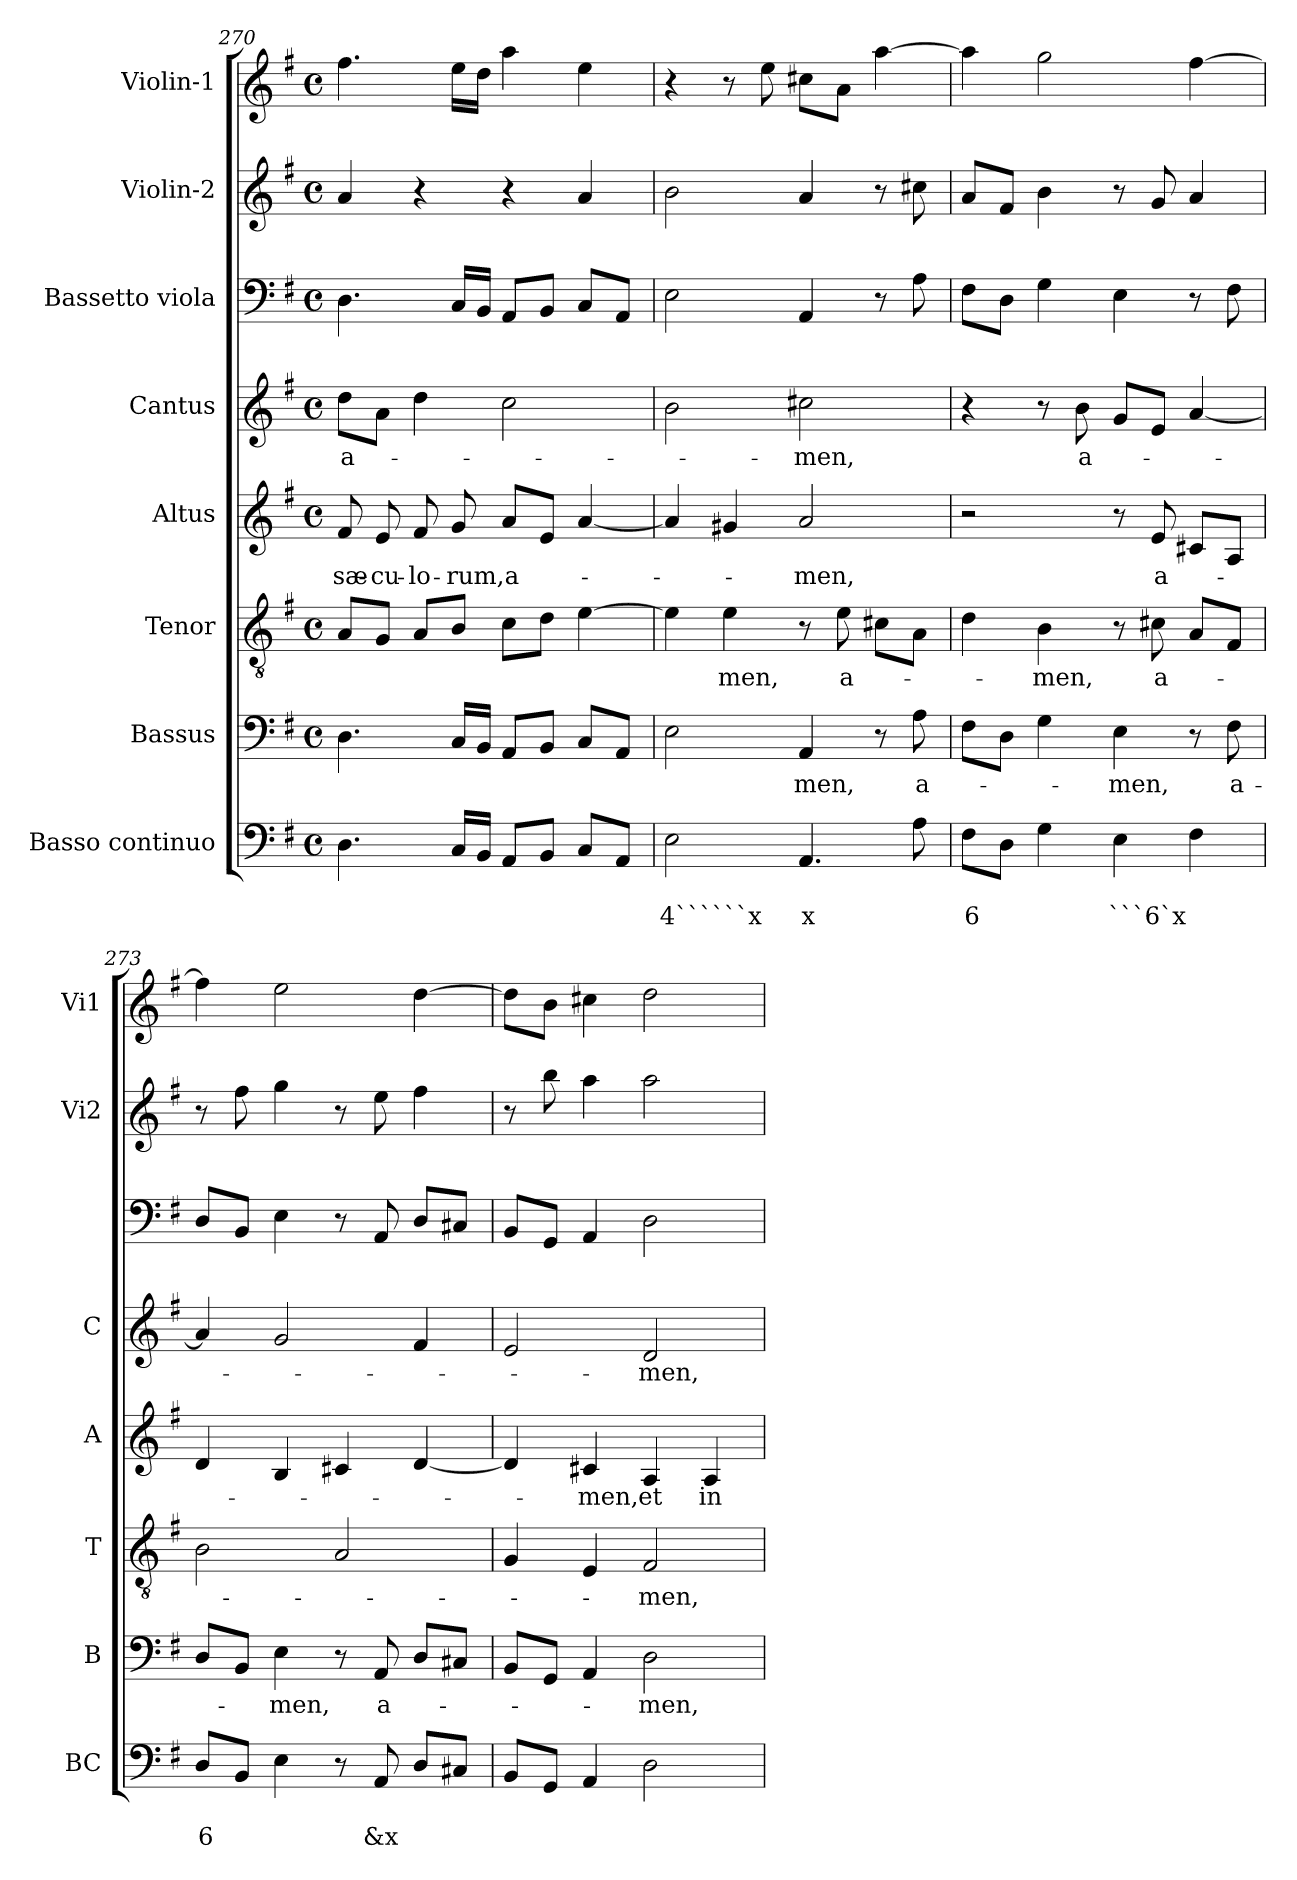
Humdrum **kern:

**kern	**text	**text	**kern	**text	**kern	**text	**kern	**text	**kern	**text	**kern	**kern	**kern
*part8	*part8	*part8	*part7	*part7	*part6	*part6	*part5	*part5	*part4	*part4	*part3	*part2	*part1
*staff8	*staff8	*staff8	*staff7	*staff7	*staff6	*staff6	*staff5	*staff5	*staff4	*staff4	*staff3	*staff2	*staff1
*I"Basso continuo	*	*	*I"Bassus	*	*I"Tenor	*	*I"Altus	*	*I"Cantus	*	*I"Bassetto viola	*I"Violin-2	*I"Violin-1
*I'BC	*	*	*I'B	*	*I'T	*	*I'A	*	*I'C	*	*	*I'Vi2	*I'Vi1
*clefF4	*	*	*clefF4	*	*clefGv2	*	*clefG2	*	*clefG2	*	*clefF4	*clefG2	*clefG2
*k[f#]	*	*	*k[f#]	*	*k[f#]	*	*k[f#]	*	*k[f#]	*	*k[f#]	*k[f#]	*k[f#]
*G:	*	*	*G:	*	*G:	*	*G:	*	*G:	*	*G:	*G:	*G:
*M4/4	*	*	*M4/4	*	*M4/4	*	*M4/4	*	*M4/4	*	*M4/4	*M4/4	*M4/4
*met(c)	*	*	*met(c)	*	*met(c)	*	*met(c)	*	*met(c)	*	*met(c)	*met(c)	*met(c)
=270	=270	=270	=270	=270	=270	=270	=270	=270	=270	=270	=270	=270	=270
!	!	!	!	!	!	!	!	!LO:LY:b	!	!LO:LY:b	!	!	!
4.D\	.	.	4.D\	.	8A/L	.	8f#/	sæ-	8dd\L	a-	4.D\	4a/	4.ff#\
!	!	!	!	!	!	!	!	!LO:LY:b	!	!	!	!	!
.	.	.	.	.	8G/J	.	8e/	-cu-	8a\J	.	.	.	.
!	!	!	!	!	!	!	!	!LO:LY:b	!	!	!	!	!
.	.	.	.	.	8A/L	.	8f#/	-lo-	4dd\	.	.	4r	.
!	!	!	!	!	!	!	!	!LO:LY:b	!	!	!	!	!
16C/LL	.	.	16C/LL	.	8B/J	.	8g/	-rum,	.	.	16C/LL	.	16ee\LL
16BB/JJ	.	.	16BB/JJ	.	.	.	.	.	.	.	16BB/JJ	.	16dd\JJ
!	!	!	!	!	!	!	!	!LO:LY:b	!	!	!	!	!
8AA/L	.	.	8AA/L	.	8c\L	.	8a/L	a-	2cc\	.	8AA/L	4r	4aa\
8BB/J	.	.	8BB/J	.	8d\J	.	8e/J	.	.	.	8BB/J	.	.
8C/L	.	.	8C/L	.	[4e\	.	[4a/	.	.	.	8C/L	4a/	4ee\
8AA/J	.	.	8AA/J	.	.	.	.	.	.	.	8AA/J	.	.
=271	=271	=271	=271	=271	=271	=271	=271	=271	=271	=271	=271	=271	=271
!	!	!LO:LY:b	!	!	!	!	!	!	!	!	!	!	!
2E\	.	4``````x	2E\	.	4e\]	.	4a/]	.	2b\	.	2E\	2b\	4r
!	!	!	!	!	!	!LO:LY:b	!	!	!	!	!	!	!
.	.	.	.	.	4e\	-men,	4g#X/	.	.	.	.	.	8r
.	.	.	.	.	.	.	.	.	.	.	.	.	8ee\
!	!	!LO:LY:b	!	!LO:LY:b	!	!	!	!LO:LY:b	!	!LO:LY:b	!	!	!
4.AA/	.	x	4AA/	-men,	8r	.	2a/	-men,	2cc#X\	-men,	4AA/	4a/	8cc#X\L
!	!	!	!	!	!	!LO:LY:b	!	!	!	!	!	!	!
.	.	.	.	.	8e\	a-	.	.	.	.	.	.	8a\J
.	.	.	8r	.	8c#X\L	.	.	.	.	.	8r	8r	[4aa\
!	!	!	!	!LO:LY:b	!	!	!	!	!	!	!	!	!
8A\	.	.	8A\	a-	8A\J	.	.	.	.	.	8A\	8cc#X\	.
!!LO:LB:g=z
=272	=272	=272	=272	=272	=272	=272	=272	=272	=272	=272	=272	=272	=272
!	!	!LO:LY:b	!	!	!	!	!	!	!	!	!	!	!
8F#\L	.	6	8F#\L	.	4d\	.	2r	.	4r	.	8F#\L	8a/L	4aa\]
8D\J	.	.	8D\J	.	.	.	.	.	.	.	8D\J	8f#/J	.
!	!	!	!	!	!	!LO:LY:b	!	!	!	!	!	!	!
4G\	.	.	4G\	.	4B\	-men,	.	.	8r	.	4G\	4b\	2gg\
!	!	!	!	!	!	!	!	!	!	!LO:LY:b	!	!	!
.	.	.	.	.	.	.	.	.	8b\	a-	.	.	.
!	!	!LO:LY:b	!	!LO:LY:b	!	!	!	!	!	!	!	!	!
4E\	.	```6`x	4E\	-men,	8r	.	8r	.	8g/L	.	4E\	8r	.
!	!	!	!	!	!	!LO:LY:b	!	!LO:LY:b	!	!	!	!	!
.	.	.	.	.	8c#X\	a-	8e/	a-	8e/J	.	.	8g/	.
4F#\	.	.	8r	.	8A/L	.	8c#X/L	.	[4a/	.	8r	4a/	[4ff#\
!	!	!	!	!LO:LY:b	!	!	!	!	!	!	!	!	!
.	.	.	8F#\	a-	8F#/J	.	8A/J	.	.	.	8F#\	.	.
=273	=273	=273	=273	=273	=273	=273	=273	=273	=273	=273	=273	=273	=273
!	!	!LO:LY:b	!	!	!	!	!	!	!	!	!	!	!
8D/L	.	6	8D/L	.	2B\	.	4d/	.	4a/]	.	8D/L	8r	4ff#\]
8BB/J	.	.	8BB/J	.	.	.	.	.	.	.	8BB/J	8ff#\	.
!	!	!	!	!LO:LY:b	!	!	!	!	!	!	!	!	!
4E\	.	.	4E\	-men,	.	.	4B/	.	2g/	.	4E\	4gg\	2ee\
8r	.	.	8r	.	2A/	.	4c#X/	.	.	.	8r	8r	.
!	!	!LO:LY:b	!	!LO:LY:b	!	!	!	!	!	!	!	!	!
8AA/	.	&x	8AA/	a-	.	.	.	.	.	.	8AA/	8ee\	.
8D/L	.	.	8D/L	.	.	.	[4d/	.	4f#/	.	8D/L	4ff#\	[4dd\
8C#X/J	.	.	8C#X/J	.	.	.	.	.	.	.	8C#X/J	.	.
=274	=274	=274	=274	=274	=274	=274	=274	=274	=274	=274	=274	=274	=274
8BB/L	.	.	8BB/L	.	4G/	.	4d/]	.	2e/	.	8BB/L	8r	8dd\L]
8GG/J	.	.	8GG/J	.	.	.	.	.	.	.	8GG/J	8bb\	8b\J
!	!	!	!	!	!	!	!	!LO:LY:b	!	!	!	!	!
4AA/	.	.	4AA/	.	4E/	.	4c#X/	-men,	.	.	4AA/	4aa\	4cc#X\
!	!	!	!	!LO:LY:b	!	!LO:LY:b	!	!LO:LY:b	!	!LO:LY:b	!	!	!
2D\	.	.	2D\	-men,	2F#/	-men,	4A/	et	2d/	-men,	2D\	2aa\	2dd\
!	!	!	!	!	!	!	!	!LO:LY:b	!	!	!	!	!
.	.	.	.	.	.	.	4A/	in	.	.	.	.	.
=	=	=	=	=	=	=	=	=	=	=	=	=	=
*-	*-	*-	*-	*-	*-	*-	*-	*-	*-	*-	*-	*-	*-
